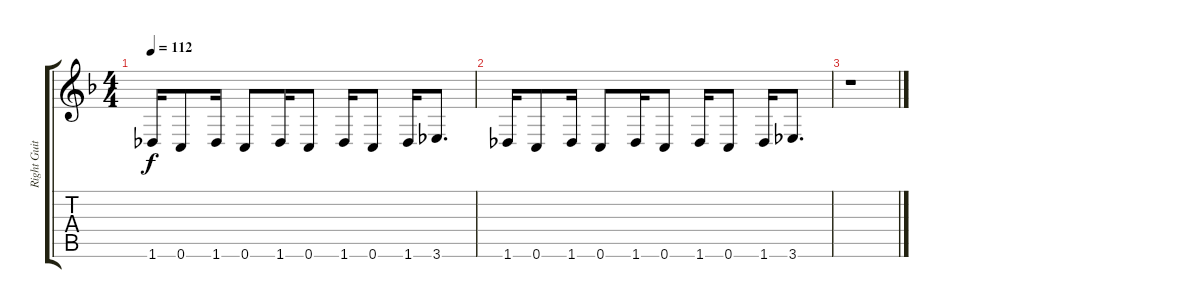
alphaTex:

\track ("Right Guitar" "Right Guit") {instrument distortionguitar}
\staff {score tabs}
\tuning (C4 G3 Eb3 Bb2 F2 C2) {hide}
\ts (4 4)
\tempo 112
\clef g2
\ks f
1.6.16{dy f} 0.6.8 1.6.16 0.6.8 1.6.16 0.6.8 1.6.16 0.6.8 1.6.16 3.6.8{d} |
1.6.16 0.6.8 1.6.16 0.6.8 1.6.16 0.6.8 1.6.16 0.6.8 1.6.16 3.6.8{d} |
r.1
